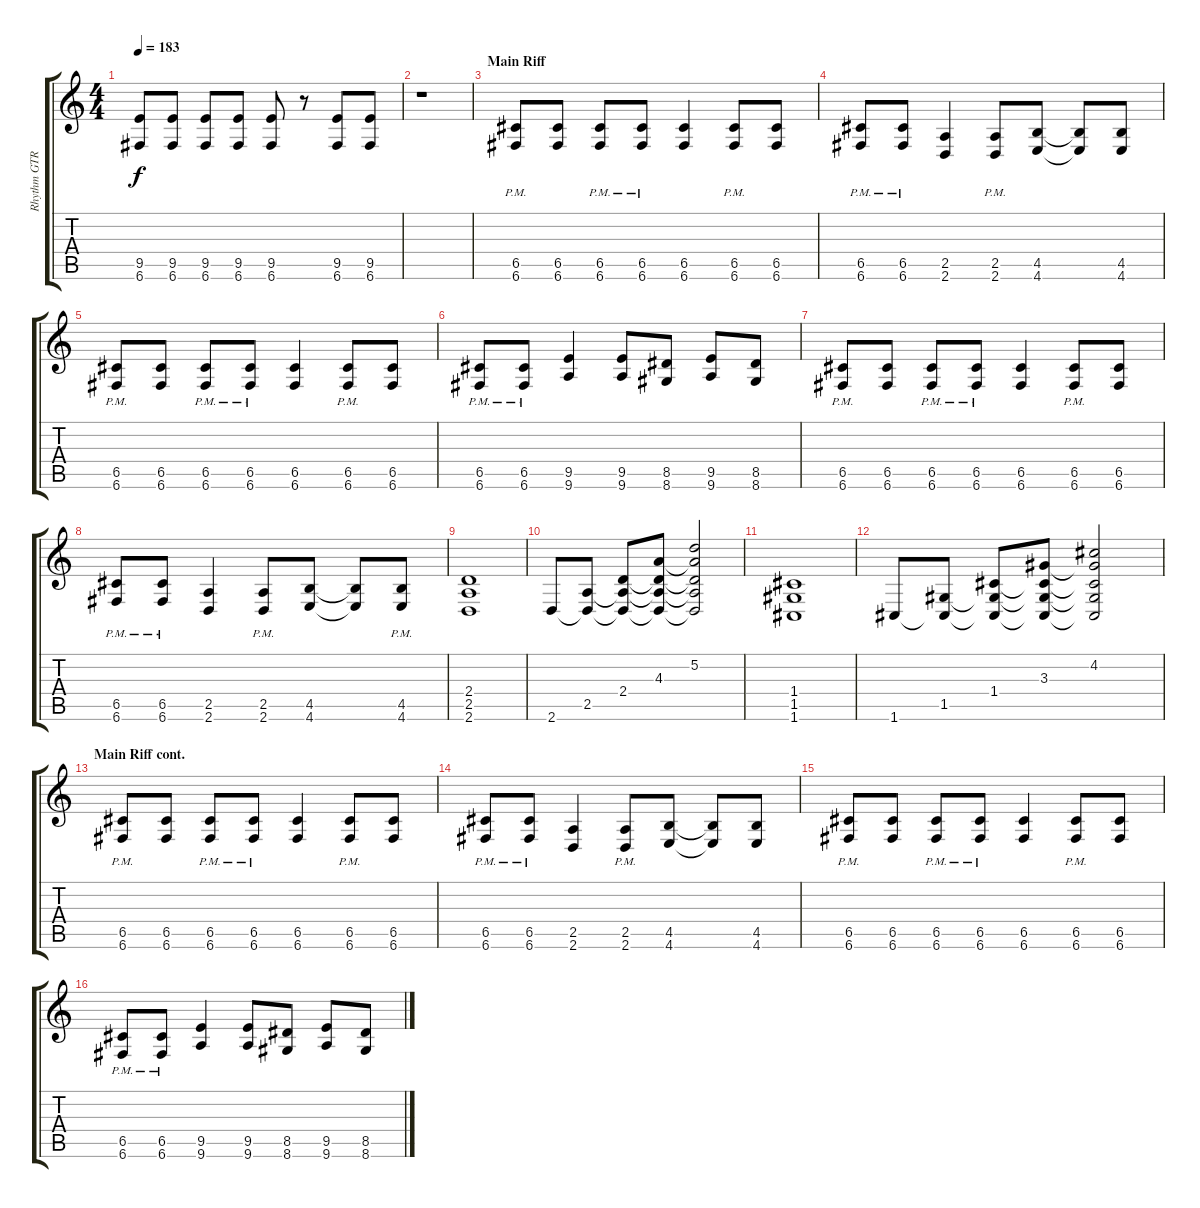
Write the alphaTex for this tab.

\track ("Rhythm GTR 1" "Rhythm GTR") {instrument overdrivenguitar}
\staff {score tabs}
\tuning (D4 A3 F3 C3 G2 C2) {hide}
\ts (4 4)
\tempo 183
\clef g2
\ks aminor
(9.5 6.6).8{dy f} (9.5 6.6).8 (9.5 6.6).8 (9.5 6.6).8 (9.5 6.6).8 r.8 (9.5 6.6).8 (9.5 6.6).8 |
r.1 |
\section ("" "Main Riff")
(6.5{pm} 6.6{pm}).8 (6.5 6.6).8 (6.5{pm} 6.6{pm}).8 (6.5{pm} 6.6{pm}).8 (6.5 6.6).4 (6.5{pm} 6.6{pm}).8 (6.5 6.6).8 |
(6.5{pm} 6.6{pm}).8 (6.5{pm} 6.6{pm}).8 (2.5 2.6).4 (2.5{pm} 2.6{pm}).8 (4.5 4.6).8 (4.5{t} 4.6{t}).8 (4.5 4.6).8 |
(6.5{pm} 6.6{pm}).8 (6.5 6.6).8 (6.5{pm} 6.6{pm}).8 (6.5{pm} 6.6{pm}).8 (6.5 6.6).4 (6.5{pm} 6.6{pm}).8 (6.5 6.6).8 |
(6.5{pm} 6.6{pm}).8 (6.5{pm} 6.6{pm}).8 (9.5 9.6).4 (9.5 9.6).8 (8.5 8.6).8 (9.5 9.6).8 (8.5 8.6).8 |
(6.5{pm} 6.6{pm}).8 (6.5 6.6).8 (6.5{pm} 6.6{pm}).8 (6.5{pm} 6.6{pm}).8 (6.5 6.6).4 (6.5{pm} 6.6{pm}).8 (6.5 6.6).8 |
(6.5{pm} 6.6{pm}).8 (6.5{pm} 6.6{pm}).8 (2.5 2.6).4 (2.5{pm} 2.6{pm}).8 (4.5 4.6).8 (4.5{t} 4.6{t}).8 (4.5{pm} 4.6{pm}).8 |
(2.4 2.5 2.6).1 |
2.6.8 (2.5 2.6{t}).8 (2.4 2.5{t} 2.6{t}).8 (4.3 2.4{t} 2.5{t} 2.6{t}).8 (5.2 4.3{t} 2.4{t} 2.5{t} 2.6{t}).2 |
(1.4 1.5 1.6).1 |
1.6.8 (1.5 1.6{t}).8 (1.4 1.5{t} 1.6{t}).8 (3.3 1.4{t} 1.5{t} 1.6{t}).8 (4.2 3.3{t} 1.4{t} 1.5{t} 1.6{t}).2 |
\section ("" "Main Riff cont.")
(6.5{pm} 6.6{pm}).8 (6.5 6.6).8 (6.5{pm} 6.6{pm}).8 (6.5{pm} 6.6{pm}).8 (6.5 6.6).4 (6.5{pm} 6.6{pm}).8 (6.5 6.6).8 |
(6.5{pm} 6.6{pm}).8 (6.5{pm} 6.6{pm}).8 (2.5 2.6).4 (2.5{pm} 2.6{pm}).8 (4.5 4.6).8 (4.5{t} 4.6{t}).8 (4.5 4.6).8 |
(6.5{pm} 6.6{pm}).8 (6.5 6.6).8 (6.5{pm} 6.6{pm}).8 (6.5{pm} 6.6{pm}).8 (6.5 6.6).4 (6.5{pm} 6.6{pm}).8 (6.5 6.6).8 |
(6.5{pm} 6.6{pm}).8 (6.5{pm} 6.6{pm}).8 (9.5 9.6).4 (9.5 9.6).8 (8.5 8.6).8 (9.5 9.6).8 (8.5 8.6).8
